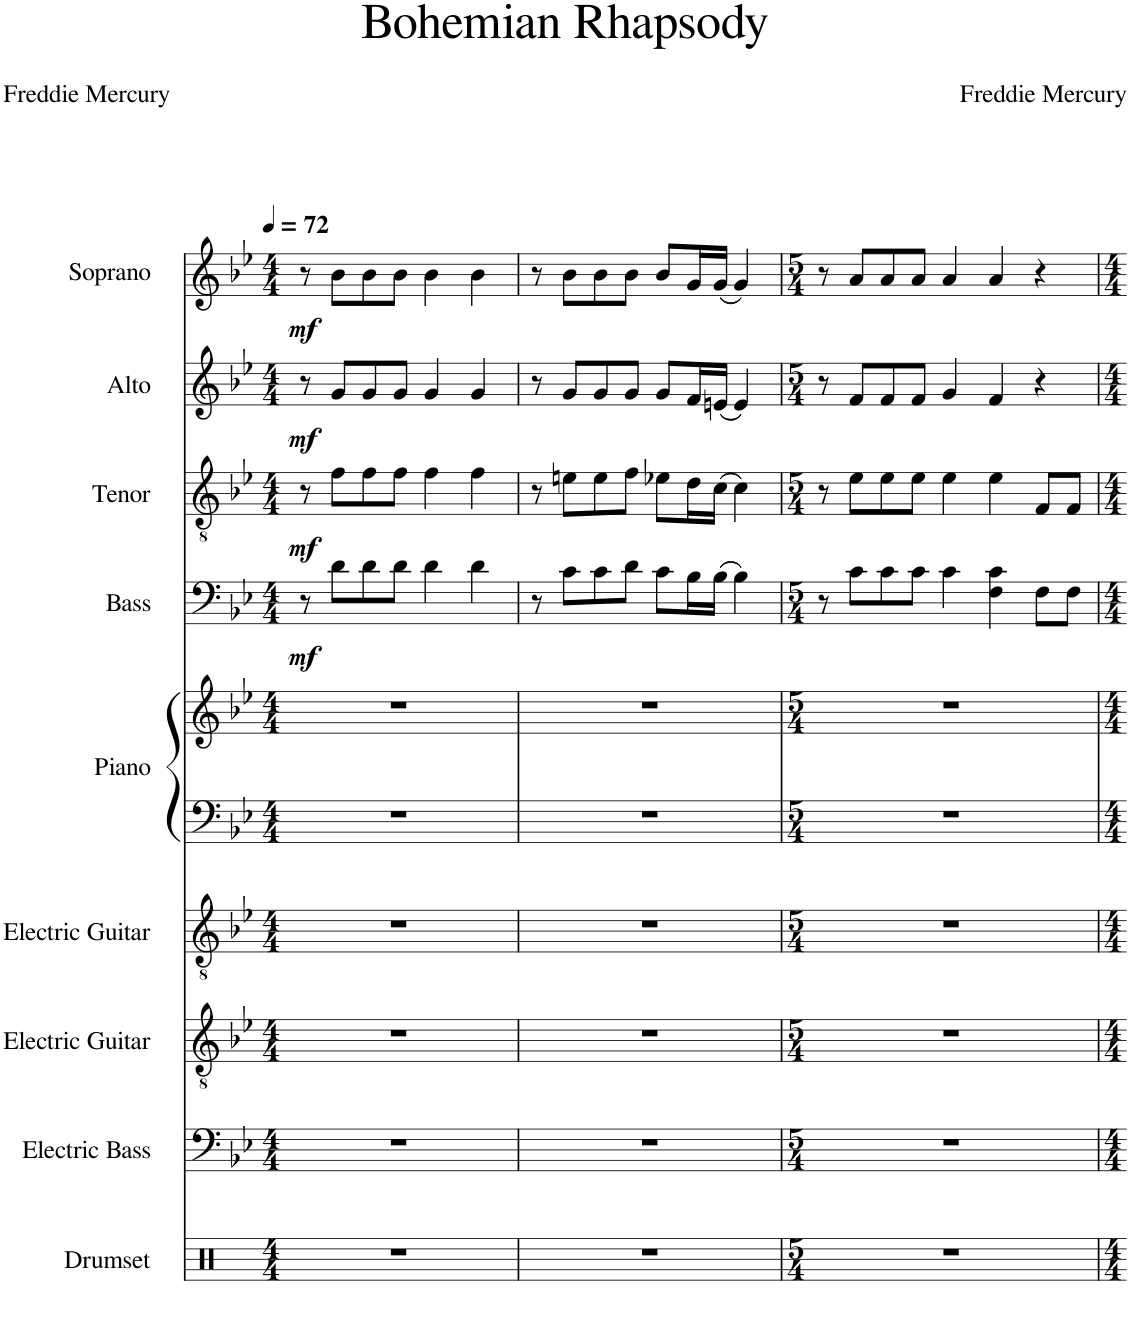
**kern	**kern	**kern	**kern	**kern	**kern	**kern	**dynam	**kern	**dynam	**kern	**dynam	**kern	**dynam
*part9	*part8	*part7	*part6	*part5	*part5	*part4	*part4	*part3	*part3	*part2	*part2	*part1	*part1
*staff10	*staff9	*staff8	*staff7	*staff6	*staff5	*staff4	*staff4	*staff3	*staff3	*staff2	*staff2	*staff1	*staff1
*I"Drumset	*I"Electric Bass	*I"Electric Guitar	*I"Electric Guitar	*I"Piano	*	*I"Bass	*	*I"Tenor	*	*I"Alto	*	*I"Soprano	*
*I'D. Set	*I'El. B.	*I'El. Guit.	*I'El. Guit.	*I'Pno.	*	*I'B.	*	*I'T.	*	*I'A.	*	*I'S.	*
*clefX	*clefF4	*clefGv2	*clefGv2	*clefF4	*clefG2	*clefF4	*	*clefGv2	*	*clefG2	*	*clefG2	*
*	*Trd7c12	*	*	*	*	*	*	*	*	*	*	*	*
*k[]	*k[b-e-]	*k[b-e-]	*k[b-e-]	*k[b-e-]	*k[b-e-]	*k[b-e-]	*	*k[b-e-]	*	*k[b-e-]	*	*k[b-e-]	*
*M4/4	*M4/4	*M4/4	*M4/4	*M4/4	*M4/4	*M4/4	*	*M4/4	*	*M4/4	*	*M4/4	*
*MM72	*MM72	*MM72	*MM72	*MM72	*MM72	*MM72	*	*MM72	*	*MM72	*	*MM72	*
=1	=1	=1	=1	=1	=1	=1	=1	=1	=1	=1	=1	=1	=1
!	!	!	!	!	!	!	!LO:DY:b	!	!LO:DY:b	!	!LO:DY:b	!	!LO:DY:b
1r	1r	1r	1r	1r	1r	8r	mf	8r	mf	8r	mf	8r	mf
.	.	.	.	.	.	8d\L	.	8f\L	.	8g/L	.	8b-\L	.
.	.	.	.	.	.	8d\	.	8f\	.	8g/	.	8b-\	.
.	.	.	.	.	.	8d\J	.	8f\J	.	8g/J	.	8b-\J	.
.	.	.	.	.	.	4d\	.	4f\	.	4g/	.	4b-\	.
.	.	.	.	.	.	4d\	.	4f\	.	4g/	.	4b-\	.
=2	=2	=2	=2	=2	=2	=2	=2	=2	=2	=2	=2	=2	=2
1r	1r	1r	1r	1r	1r	8r	.	8r	.	8r	.	8r	.
.	.	.	.	.	.	8c\L	.	8en\L	.	8g/L	.	8b-\L	.
.	.	.	.	.	.	8c\	.	8e\	.	8g/	.	8b-\	.
.	.	.	.	.	.	8d\J	.	8f\J	.	8g/J	.	8b-\J	.
.	.	.	.	.	.	8c\L	.	8e-X\L	.	8g/L	.	8b-/L	.
.	.	.	.	.	.	16B-\L	.	16d\L	.	16f/L	.	16g/L	.
.	.	.	.	.	.	(16B-\JJ	.	(16c\JJ	.	(16en/JJ	.	(16g/JJ	.
.	.	.	.	.	.	4B-\)	.	4c\)	.	4e/)	.	4g/)	.
=3	=3	=3	=3	=3	=3	=3	=3	=3	=3	=3	=3	=3	=3
*M5/4	*M5/4	*M5/4	*M5/4	*M5/4	*M5/4	*M5/4	*	*M5/4	*	*M5/4	*	*M5/4	*
4%5r	4%5r	4%5r	4%5r	4%5r	4%5r	8r	.	8r	.	8r	.	8r	.
.	.	.	.	.	.	8c\L	.	8e-\L	.	8f/L	.	8a/L	.
.	.	.	.	.	.	8c\	.	8e-\	.	8f/	.	8a/	.
.	.	.	.	.	.	8c\J	.	8e-\J	.	8f/J	.	8a/J	.
.	.	.	.	.	.	4c\	.	4e-\	.	4g/	.	4a/	.
.	.	.	.	.	.	4F\ 4c\	.	4e-\	.	4f/	.	4a/	.
.	.	.	.	.	.	8F\L	.	8F/L	.	4r	.	4r	.
.	.	.	.	.	.	8F\J	.	8F/J	.	.	.	.	.
=	=	=	=	=	=	=	=	=	=	=	=	=	=
*-	*-	*-	*-	*-	*-	*-	*-	*-	*-	*-	*-	*-	*-
